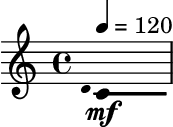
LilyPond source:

\version "2.24.2"
\language "english"
\include "lilypond-book-preamble.ly"
#(ly:set-option 'tall-page-formats 'png)
\header
{
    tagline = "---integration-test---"
}
\score
{
    % OPEN_BRACKETS:
    \new Staff
    {
        % OPEN_BRACKETS:
        \new Voice
        \with
        {
            \consists Duration_line_engraver
        }
        {
            % OPEN_BRACKETS:
            {
                % BEFORE:
                % OPEN_BRACKETS:
                \grace {
                    % OPENING:
                    % COMMANDS:
                    \omit Staff.Beam
                    \omit Staff.Flag
                    \omit Staff.MultiMeasureRest
                    \omit Staff.Rest
                    \omit Staff.Stem
                    \override Staff.Dots.dot-count = #0
                    \override Staff.NoteHead.duration-log = 2
                    d'8
                % CLOSE_BRACKETS:
                }
                % COMMANDS:
                \tempo 4=120
                % OPENING:
                % COMMANDS:
                \override Staff.DurationLine.minimum-length = 6
                \override Staff.DurationLine.thickness = 3
                c'1
                % AFTER:
                % ARTICULATIONS:
                \mf
                % COMMANDS:
                \-
            % CLOSE_BRACKETS:
            }
        % CLOSE_BRACKETS:
        }
    % CLOSE_BRACKETS:
    }
}
